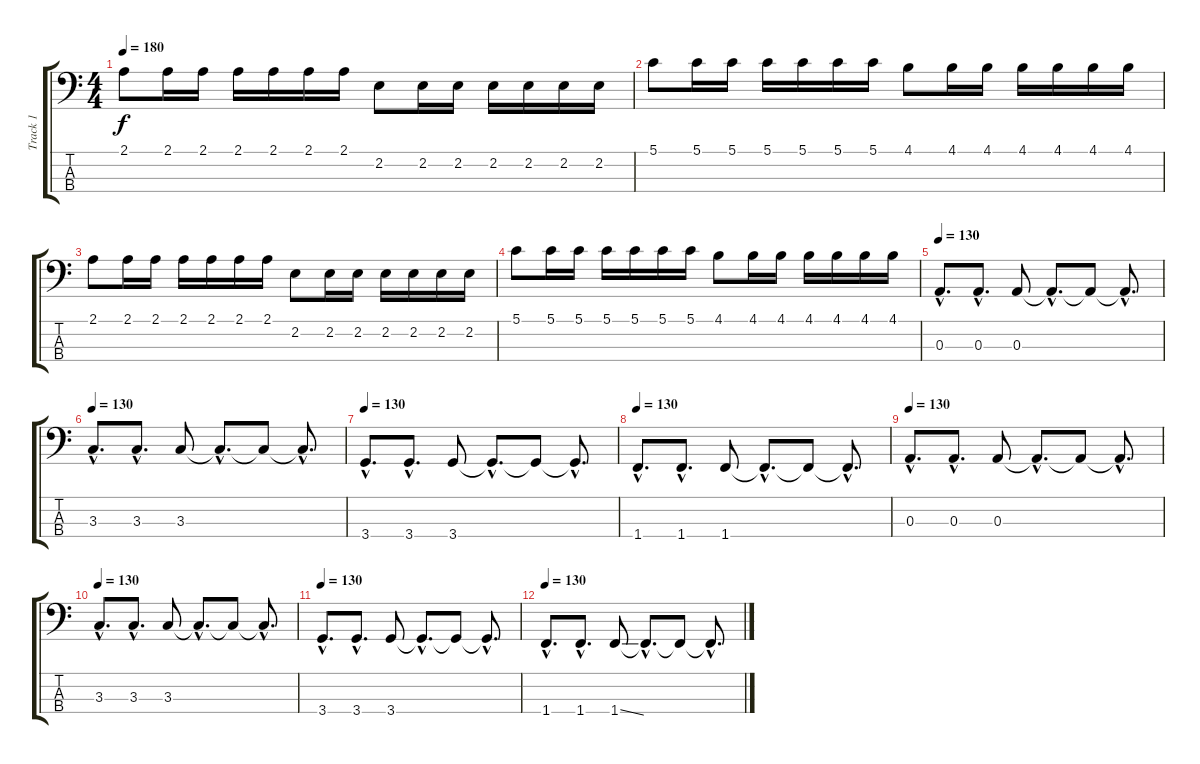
\track ("Track 1" "Track 1") {instrument electricbasspick}
\staff {score tabs}
\tuning (G2 D2 A1 E1) {hide}
\ts (4 4)
\tempo 180
\clef f4
\ks c
2.1.8{dy f} 2.1.16 2.1.16 2.1.16 2.1.16 2.1.16 2.1.16 2.2.8 2.2.16 2.2.16 2.2.16 2.2.16 2.2.16 2.2.16 |
5.1.8 5.1.16 5.1.16 5.1.16 5.1.16 5.1.16 5.1.16 4.1.8 4.1.16 4.1.16 4.1.16 4.1.16 4.1.16 4.1.16 |
2.1.8 2.1.16 2.1.16 2.1.16 2.1.16 2.1.16 2.1.16 2.2.8 2.2.16 2.2.16 2.2.16 2.2.16 2.2.16 2.2.16 |
5.1.8 5.1.16 5.1.16 5.1.16 5.1.16 5.1.16 5.1.16 4.1.8 4.1.16 4.1.16 4.1.16 4.1.16 4.1.16 4.1.16 |
\tempo 130
0.3{hac}.8{d} 0.3{hac}.8{d} 0.3.8 0.3{hac t}.8{d} 0.3{t}.8 0.3{hac t}.8{d} |
\tempo 130
3.3{hac}.8{d} 3.3{hac}.8{d} 3.3.8 3.3{hac t}.8{d} 3.3{t}.8 3.3{hac t}.8{d} |
\tempo 130
3.4{hac}.8{d} 3.4{hac}.8{d} 3.4.8 3.4{hac t}.8{d} 3.4{t}.8 3.4{hac t}.8{d} |
\tempo 130
1.4{hac}.8{d} 1.4{hac}.8{d} 1.4.8 1.4{hac t}.8{d} 1.4{t}.8 1.4{hac t}.8{d} |
\tempo 130
0.3{hac}.8{d} 0.3{hac}.8{d} 0.3.8 0.3{hac t}.8{d} 0.3{t}.8 0.3{hac t}.8{d} |
\tempo 130
3.3{hac}.8{d} 3.3{hac}.8{d} 3.3.8 3.3{hac t}.8{d} 3.3{t}.8 3.3{hac t}.8{d} |
\tempo 130
3.4{hac}.8{d} 3.4{hac}.8{d} 3.4.8 3.4{hac t}.8{d} 3.4{t}.8 3.4{hac t}.8{d} |
\tempo 130
1.4{hac}.8{d} 1.4{hac}.8{d} 1.4{ss}.8 1.4{hac t}.8{d} 1.4{t}.8 1.4{hac t}.8{d}
